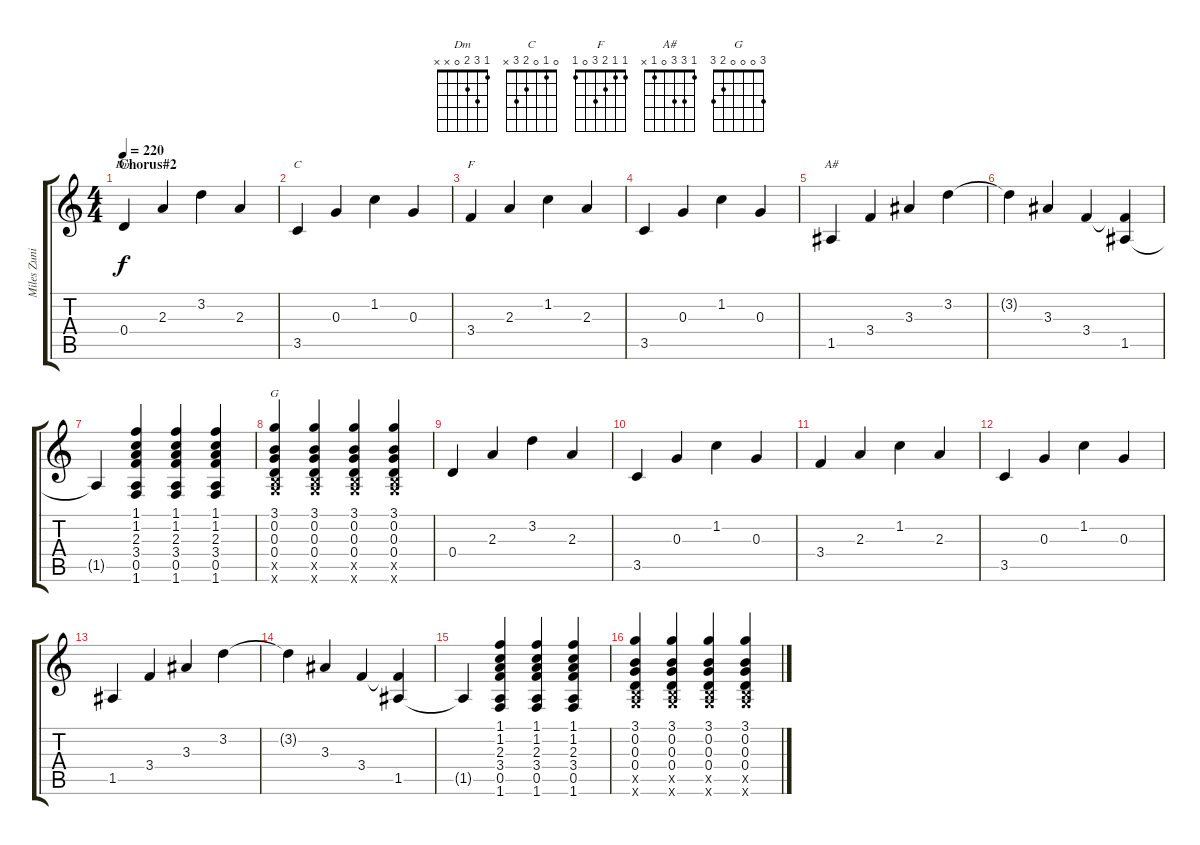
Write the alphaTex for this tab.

\track ("Miles Zuniga" "Miles Zuni") {instrument acousticguitarnylon}
\staff {score tabs}
\tuning (E4 B3 G3 D3 A2 E2) {hide}
\chord ("Dm" 1 3 2 0 x x)
\chord ("C" 0 1 0 2 3 x)
\chord ("F" 1 1 2 3 0 1)
\chord ("A#" 1 3 3 0 1 x)
\chord ("G" 3 0 0 0 2 3)
\ts (4 4)
\section ("" "Chorus#2")
\tempo 220
\clef g2
\ks c
0.4.4{ch "Dm" dy f} 2.3.4 3.2.4 2.3.4 |
3.5.4{ch "C"} 0.3.4 1.2.4 0.3.4 |
3.4.4{ch "F"} 2.3.4 1.2.4 2.3.4 |
3.5.4 0.3.4 1.2.4 0.3.4 |
1.5.4{ch "A#"} 3.4.4 3.3.4 3.2.4 |
3.2{t}.4 3.3.4 3.4.4 (3.4{t} 1.5).4 |
1.5{t}.4 (1.1 1.2 2.3 3.4 0.5 1.6).4 (1.1 1.2 2.3 3.4 0.5 1.6).4 (1.1 1.2 2.3 3.4 0.5 1.6).4 |
(3.1 0.2 0.3 0.4 2.5{x} 3.6{x}).4{ch "G"} (3.1 0.2 0.3 0.4 2.5{x} 3.6{x}).4 (3.1 0.2 0.3 0.4 2.5{x} 3.6{x}).4 (3.1 0.2 0.3 0.4 2.5{x} 3.6{x}).4 |
0.4.4 2.3.4 3.2.4 2.3.4 |
3.5.4 0.3.4 1.2.4 0.3.4 |
3.4.4 2.3.4 1.2.4 2.3.4 |
3.5.4 0.3.4 1.2.4 0.3.4 |
1.5.4 3.4.4 3.3.4 3.2.4 |
3.2{t}.4 3.3.4 3.4.4 (3.4{t} 1.5).4 |
1.5{t}.4 (1.1 1.2 2.3 3.4 0.5 1.6).4 (1.1 1.2 2.3 3.4 0.5 1.6).4 (1.1 1.2 2.3 3.4 0.5 1.6).4 |
(3.1 0.2 0.3 0.4 2.5{x} 3.6{x}).4 (3.1 0.2 0.3 0.4 2.5{x} 3.6{x}).4 (3.1 0.2 0.3 0.4 2.5{x} 3.6{x}).4 (3.1 0.2 0.3 0.4 2.5{x} 3.6{x}).4
